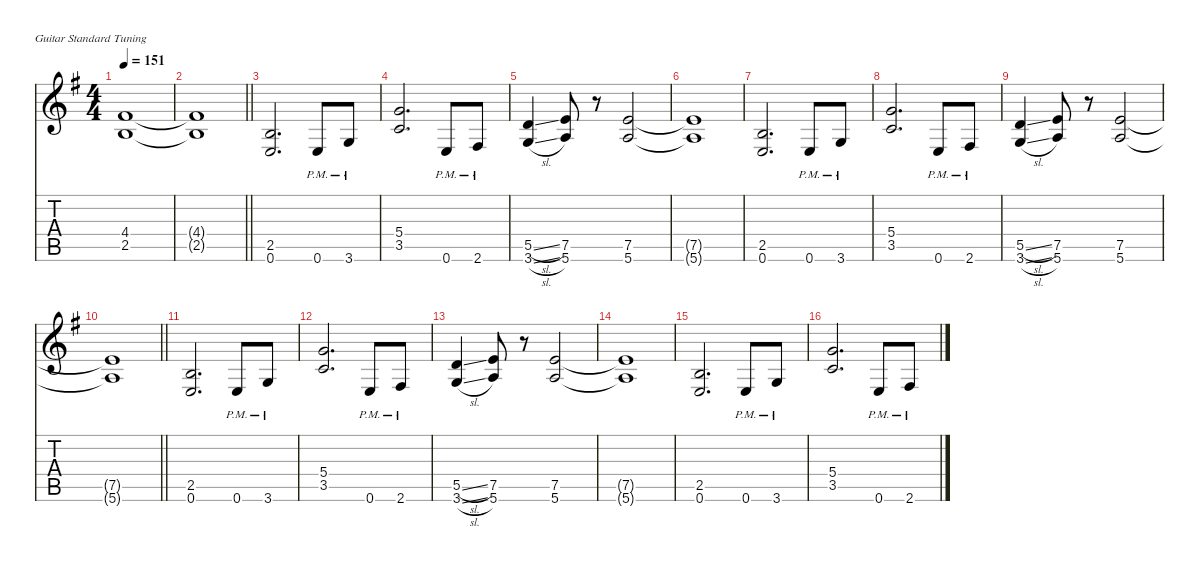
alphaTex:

\defaultSystemsLayout 4
\hideDynamics
\bracketExtendMode nobrackets
\singleTrackTrackNamePolicy hidden
\multiTrackTrackNamePolicy hidden
\otherSystemsTrackNameOrientation horizontal
\track ("James Hetfield" "dist.guit.") {defaultSystemsLayout 8 instrument distortionguitar}
\staff {score tabs}
\tuning (E4 B3 G3 D3 A2 E2)
\ts (4 4)
\tempo 151
\clef g2
\ks eminor
(4.4{acc #} 2.5{acc forcenatural}).1{dy f beam Up} |
\barLineRight lightlight
(4.4{t acc #} 2.5{t acc forcenatural}).1{beam Up} |
(2.5{acc forcenatural} 0.6{acc forcenatural}).2{d beam Up} 0.6{pm acc forcenatural}.8{beam Up} 3.6{pm acc forcenatural}.8{beam Up} |
(5.4{acc forcenatural} 3.5{acc forcenatural}).2{d beam Up} 0.6{pm acc forcenatural}.8{beam Up} 2.6{pm acc #}.8{beam Up} |
(5.5{sl acc forcenatural} 3.6{sl acc forcenatural}).4{beam Up} (7.5{acc forcenatural} 5.6{acc forcenatural}).8{beam Up} r.8{beam Up} (7.5{acc forcenatural} 5.6{acc forcenatural}).2{beam Up} |
(7.5{t acc forcenatural} 5.6{t acc forcenatural}).1{beam Up} |
(2.5{acc forcenatural} 0.6{acc forcenatural}).2{d beam Up} 0.6{pm acc forcenatural}.8{beam Up} 3.6{pm acc forcenatural}.8{beam Up} |
(5.4{acc forcenatural} 3.5{acc forcenatural}).2{d beam Up} 0.6{pm acc forcenatural}.8{beam Up} 2.6{pm acc #}.8{beam Up} |
(5.5{sl acc forcenatural} 3.6{sl acc forcenatural}).4{beam Up} (7.5{acc forcenatural} 5.6{acc forcenatural}).8{beam Up} r.8{beam Up} (7.5{acc forcenatural} 5.6{acc forcenatural}).2{beam Up} |
\barLineRight lightlight
(7.5{t acc forcenatural} 5.6{t acc forcenatural}).1{beam Up} |
(2.5{acc forcenatural} 0.6{acc forcenatural}).2{d beam Up} 0.6{pm acc forcenatural}.8{beam Up} 3.6{pm acc forcenatural}.8{beam Up} |
(5.4{acc forcenatural} 3.5{acc forcenatural}).2{d beam Up} 0.6{pm acc forcenatural}.8{beam Up} 2.6{pm acc #}.8{beam Up} |
(5.5{sl acc forcenatural} 3.6{sl acc forcenatural}).4{beam Up} (7.5{acc forcenatural} 5.6{acc forcenatural}).8{beam Up} r.8{beam Up} (7.5{acc forcenatural} 5.6{acc forcenatural}).2{beam Up} |
(7.5{t acc forcenatural} 5.6{t acc forcenatural}).1{beam Up} |
(2.5{acc forcenatural} 0.6{acc forcenatural}).2{d beam Up} 0.6{pm acc forcenatural}.8{beam Up} 3.6{pm acc forcenatural}.8{beam Up} |
(5.4{acc forcenatural} 3.5{acc forcenatural}).2{d beam Up} 0.6{pm acc forcenatural}.8{beam Up} 2.6{pm acc #}.8{beam Up}
